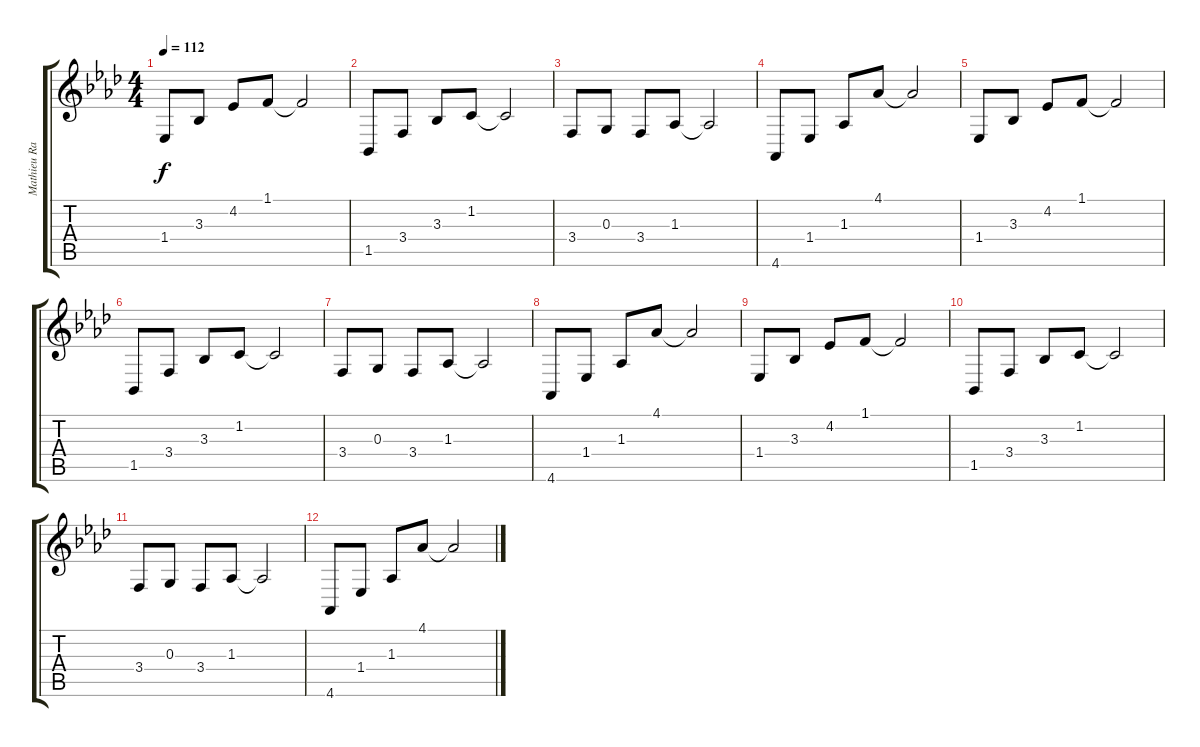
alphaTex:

\track ("Mathieu Rabatté (synthé)" "Mathieu Ra") {instrument lead5charang}
\staff {score tabs}
\tuning (E4 B3 G3 D3 A2 E2) {hide}
\ts (4 4)
\tempo 112
\clef g2
\ks ab
1.4.8{dy f volume 9} 3.3.8 4.2.8 1.1.8 1.1{t}.2 |
1.5.8 3.4.8 3.3.8 1.2.8 1.2{t}.2 |
3.4.8{volume 8} 0.3.8 3.4.8 1.3.8 1.3{t}.2 |
4.6.8 1.4.8 1.3.8 4.1.8 4.1{t}.2 |
1.4.8{volume 8} 3.3.8 4.2.8 1.1.8 1.1{t}.2 |
1.5.8 3.4.8 3.3.8 1.2.8 1.2{t}.2 |
3.4.8{volume 6} 0.3.8 3.4.8 1.3.8 1.3{t}.2 |
4.6.8 1.4.8 1.3.8 4.1.8 4.1{t}.2 |
1.4.8{volume 4} 3.3.8 4.2.8 1.1.8 1.1{t}.2 |
1.5.8 3.4.8 3.3.8 1.2.8 1.2{t}.2 |
3.4.8{volume 2} 0.3.8 3.4.8 1.3.8 1.3{t}.2 |
4.6.8 1.4.8 1.3.8 4.1.8 4.1{t}.2
